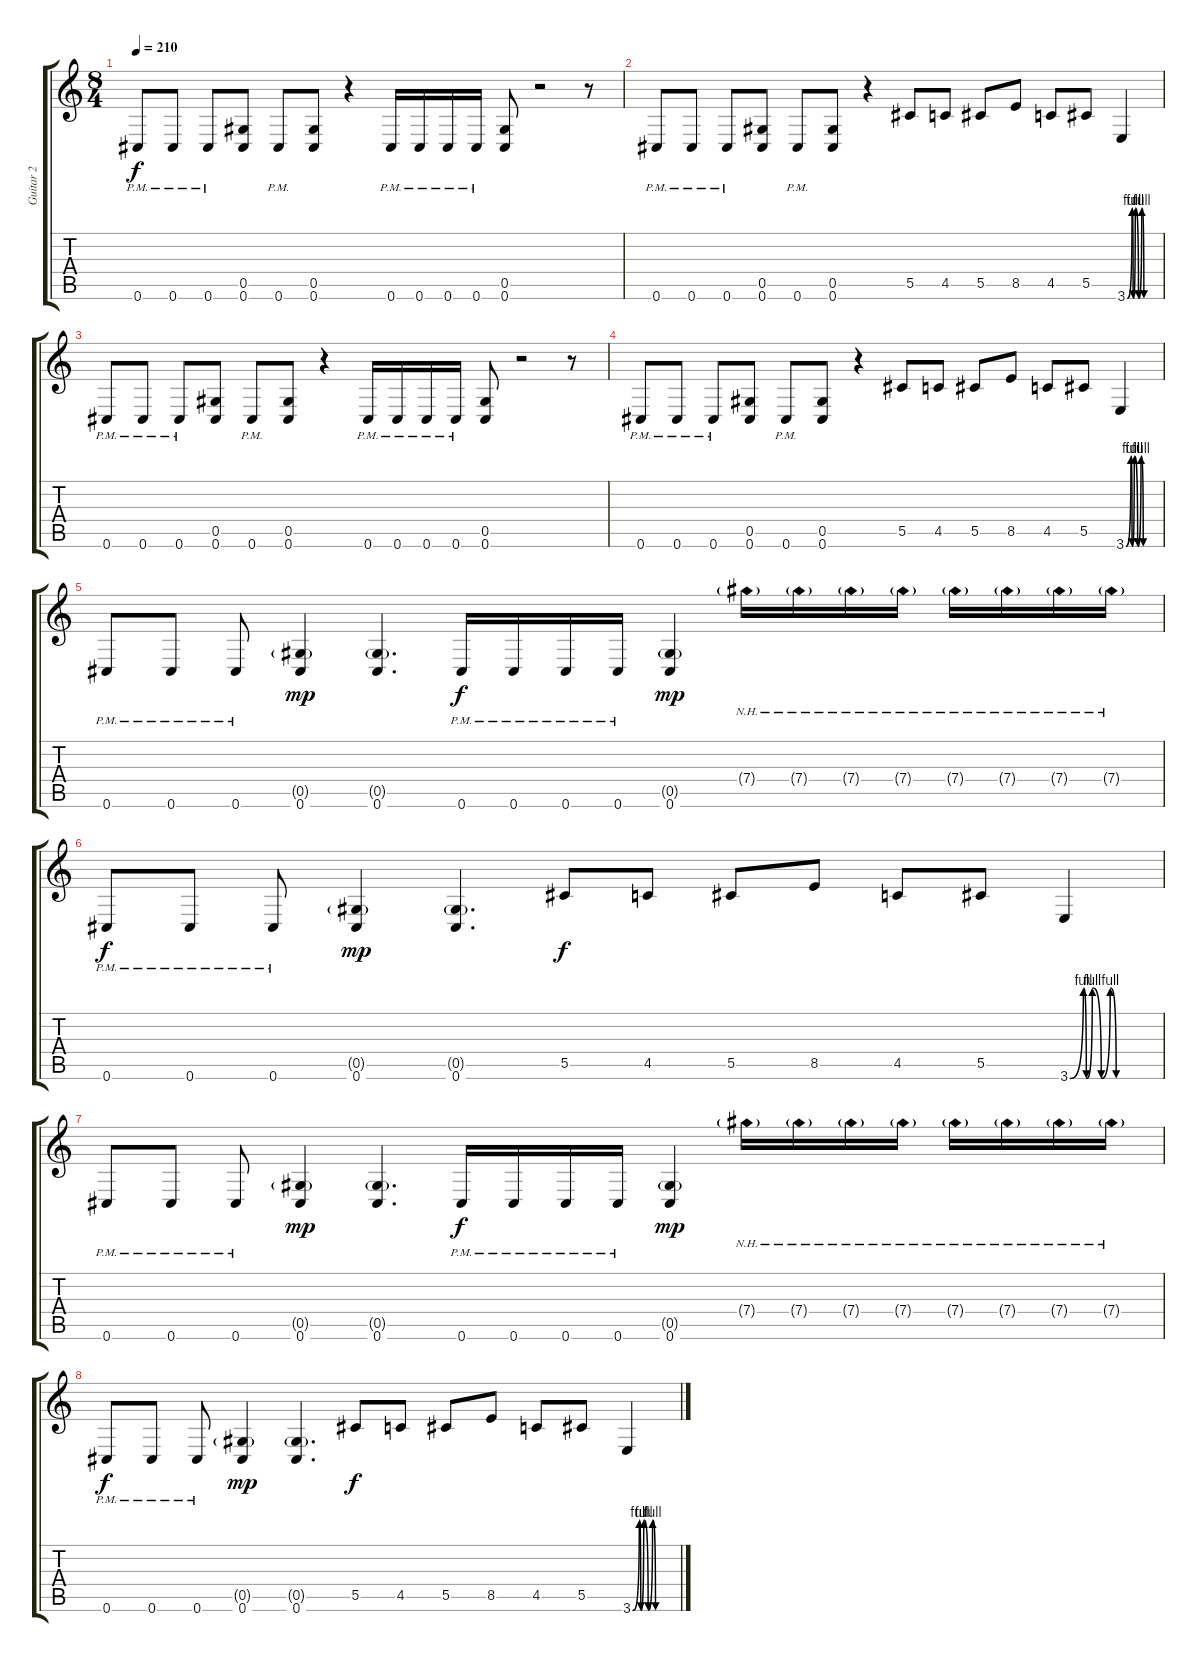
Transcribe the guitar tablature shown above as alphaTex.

\track ("Guitar 2" "Guitar 2") {instrument distortionguitar}
\staff {score tabs}
\tuning (Eb4 Bb3 Gb3 Db3 Ab2 Db2) {hide}
\ts (8 4)
\tempo 210
\clef g2
\ks c
0.6{pm}.8{dy f volume 16} 0.6{pm}.8 0.6{pm}.8 (0.5 0.6).8 0.6{pm}.8 (0.5 0.6).8 r.4 0.6{pm}.16 0.6{pm}.16 0.6{pm}.16 0.6{pm}.16 (0.5 0.6).8 r.2 r.8 |
0.6{pm}.8 0.6{pm}.8 0.6{pm}.8 (0.5 0.6).8 0.6{pm}.8 (0.5 0.6).8 r.4 5.5.8 4.5.8 5.5.8 8.5.8 4.5.8 5.5.8 3.6{be (custom 0 0 9 4 11 0 15 4 21 0 27 4 31 0 44 0 55 0 60 0)}.4 |
0.6{pm}.8 0.6{pm}.8 0.6{pm}.8 (0.5 0.6).8 0.6{pm}.8 (0.5 0.6).8 r.4 0.6{pm}.16 0.6{pm}.16 0.6{pm}.16 0.6{pm}.16 (0.5 0.6).8 r.2 r.8 |
0.6{pm}.8 0.6{pm}.8 0.6{pm}.8 (0.5 0.6).8 0.6{pm}.8 (0.5 0.6).8 r.4 5.5.8 4.5.8 5.5.8 8.5.8 4.5.8 5.5.8 3.6{be (custom 0 0 9 4 11 0 15 4 21 0 27 4 31 0 44 0 55 0 60 0)}.4 |
0.6{pm}.8 0.6{pm}.8 0.6{pm}.8 (0.5{g} 0.6).4{dy mp} (0.5{g} 0.6).4{d} 0.6{pm}.16{dy f} 0.6{pm}.16 0.6{pm}.16 0.6{pm}.16 (0.5{g} 0.6).4{dy mp} 7.4{nh g}.16 7.4{nh g}.16 7.4{nh g}.16 7.4{nh g}.16 7.4{nh g}.16 7.4{nh g}.16 7.4{nh g}.16 7.4{nh g}.16 |
0.6{pm}.8{dy f} 0.6{pm}.8 0.6{pm}.8 (0.5{g} 0.6).4{dy mp} (0.5{g} 0.6).4{d} 5.5.8{dy f} 4.5.8 5.5.8 8.5.8 4.5.8 5.5.8 3.6{be (custom 0 0 9 4 11 0 15 4 21 0 27 4 31 0 44 0 55 0 60 0)}.4 |
0.6{pm}.8 0.6{pm}.8 0.6{pm}.8 (0.5{g} 0.6).4{dy mp} (0.5{g} 0.6).4{d} 0.6{pm}.16{dy f} 0.6{pm}.16 0.6{pm}.16 0.6{pm}.16 (0.5{g} 0.6).4{dy mp} 7.4{nh g}.16 7.4{nh g}.16 7.4{nh g}.16 7.4{nh g}.16 7.4{nh g}.16 7.4{nh g}.16 7.4{nh g}.16 7.4{nh g}.16 |
0.6{pm}.8{dy f} 0.6{pm}.8 0.6{pm}.8 (0.5{g} 0.6).4{dy mp} (0.5{g} 0.6).4{d} 5.5.8{dy f} 4.5.8 5.5.8 8.5.8 4.5.8 5.5.8 3.6{be (custom 0 0 9 4 11 0 15 4 21 0 27 4 31 0 44 0 55 0 60 0)}.4
